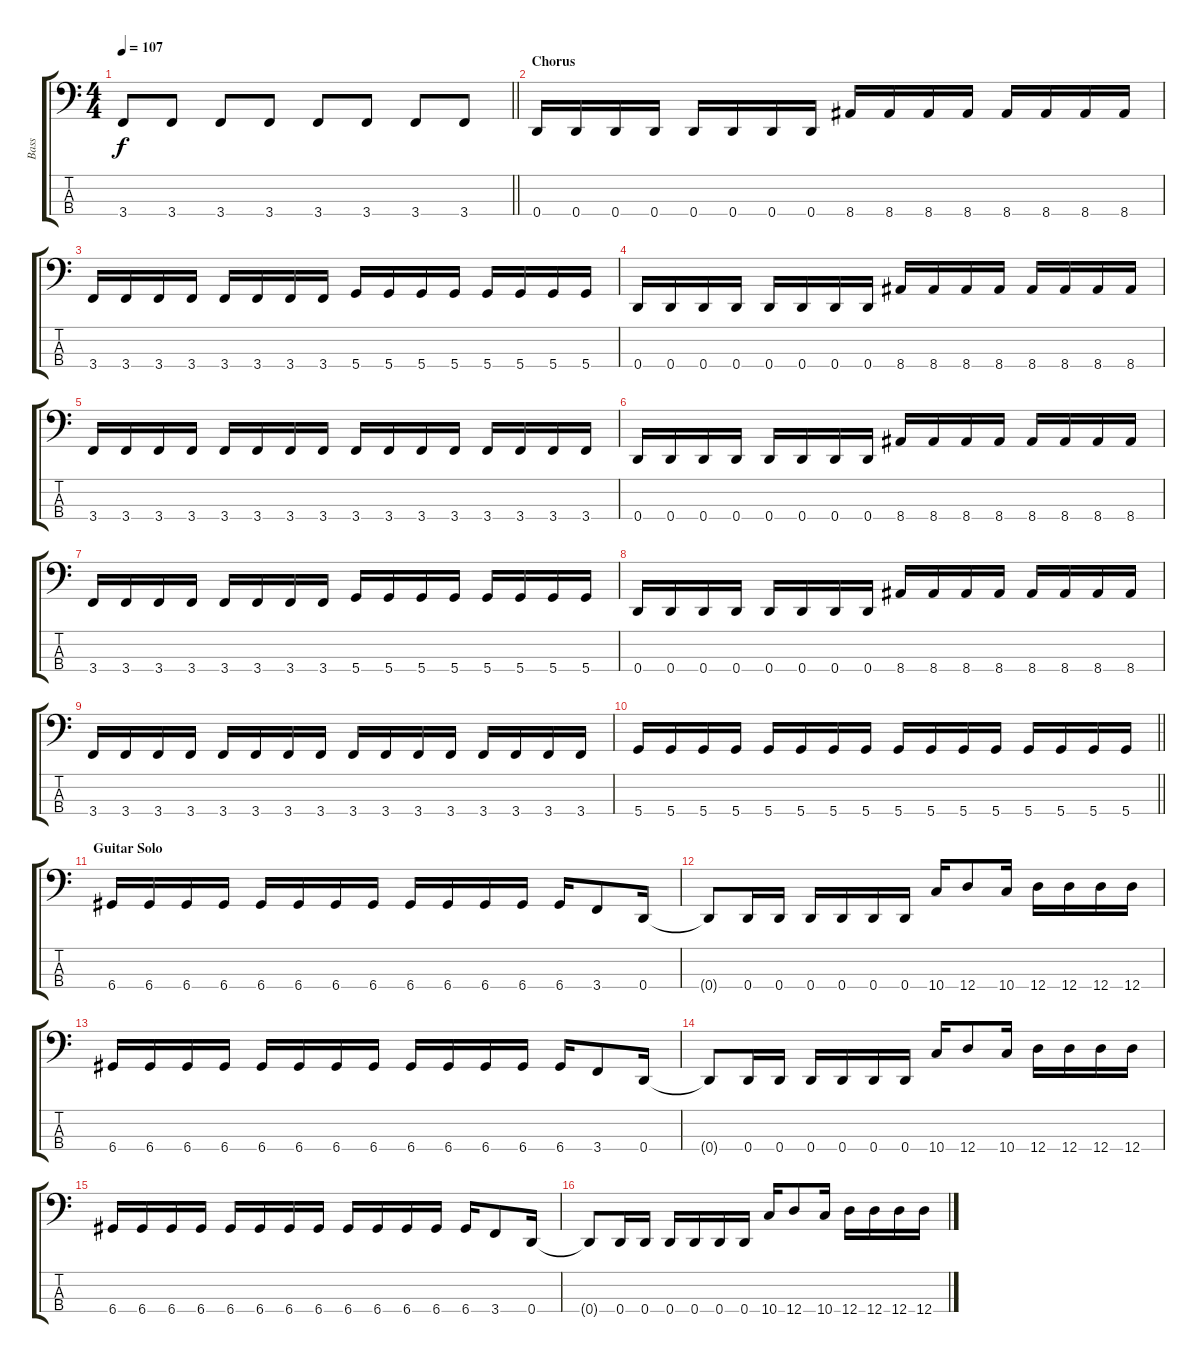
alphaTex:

\track ("Bass" "Bass") {instrument electricbassfinger}
\staff {score tabs}
\tuning (G2 D2 A1 D1) {hide}
\ts (4 4)
\tempo 107
\clef f4
\barLineRight lightlight
\ks c
3.4{t}.8{dy f} 3.4.8 3.4.8 3.4.8 3.4.8 3.4.8 3.4.8 3.4.8 |
\section ("" "Chorus")
0.4.16 0.4.16 0.4.16 0.4.16 0.4.16 0.4.16 0.4.16 0.4.16 8.4.16 8.4.16 8.4.16 8.4.16 8.4.16 8.4.16 8.4.16 8.4.16 |
3.4.16 3.4.16 3.4.16 3.4.16 3.4.16 3.4.16 3.4.16 3.4.16 5.4.16 5.4.16 5.4.16 5.4.16 5.4.16 5.4.16 5.4.16 5.4.16 |
0.4.16 0.4.16 0.4.16 0.4.16 0.4.16 0.4.16 0.4.16 0.4.16 8.4.16 8.4.16 8.4.16 8.4.16 8.4.16 8.4.16 8.4.16 8.4.16 |
3.4.16 3.4.16 3.4.16 3.4.16 3.4.16 3.4.16 3.4.16 3.4.16 3.4.16 3.4.16 3.4.16 3.4.16 3.4.16 3.4.16 3.4.16 3.4.16 |
0.4.16 0.4.16 0.4.16 0.4.16 0.4.16 0.4.16 0.4.16 0.4.16 8.4.16 8.4.16 8.4.16 8.4.16 8.4.16 8.4.16 8.4.16 8.4.16 |
3.4.16 3.4.16 3.4.16 3.4.16 3.4.16 3.4.16 3.4.16 3.4.16 5.4.16 5.4.16 5.4.16 5.4.16 5.4.16 5.4.16 5.4.16 5.4.16 |
0.4.16 0.4.16 0.4.16 0.4.16 0.4.16 0.4.16 0.4.16 0.4.16 8.4.16 8.4.16 8.4.16 8.4.16 8.4.16 8.4.16 8.4.16 8.4.16 |
3.4.16 3.4.16 3.4.16 3.4.16 3.4.16 3.4.16 3.4.16 3.4.16 3.4.16 3.4.16 3.4.16 3.4.16 3.4.16 3.4.16 3.4.16 3.4.16 |
\barLineRight lightlight
5.4.16 5.4.16 5.4.16 5.4.16 5.4.16 5.4.16 5.4.16 5.4.16 5.4.16 5.4.16 5.4.16 5.4.16 5.4.16 5.4.16 5.4.16 5.4.16 |
\section ("" "Guitar Solo")
6.4.16 6.4.16 6.4.16 6.4.16 6.4.16 6.4.16 6.4.16 6.4.16 6.4.16 6.4.16 6.4.16 6.4.16 6.4.16 3.4.8 0.4.16 |
0.4{t}.8 0.4.16 0.4.16 0.4.16 0.4.16 0.4.16 0.4.16 10.4.16 12.4.8 10.4.16 12.4.16 12.4.16 12.4.16 12.4.16 |
6.4.16 6.4.16 6.4.16 6.4.16 6.4.16 6.4.16 6.4.16 6.4.16 6.4.16 6.4.16 6.4.16 6.4.16 6.4.16 3.4.8 0.4.16 |
0.4{t}.8 0.4.16 0.4.16 0.4.16 0.4.16 0.4.16 0.4.16 10.4.16 12.4.8 10.4.16 12.4.16 12.4.16 12.4.16 12.4.16 |
6.4.16 6.4.16 6.4.16 6.4.16 6.4.16 6.4.16 6.4.16 6.4.16 6.4.16 6.4.16 6.4.16 6.4.16 6.4.16 3.4.8 0.4.16 |
0.4{t}.8 0.4.16 0.4.16 0.4.16 0.4.16 0.4.16 0.4.16 10.4.16 12.4.8 10.4.16 12.4.16 12.4.16 12.4.16 12.4.16
